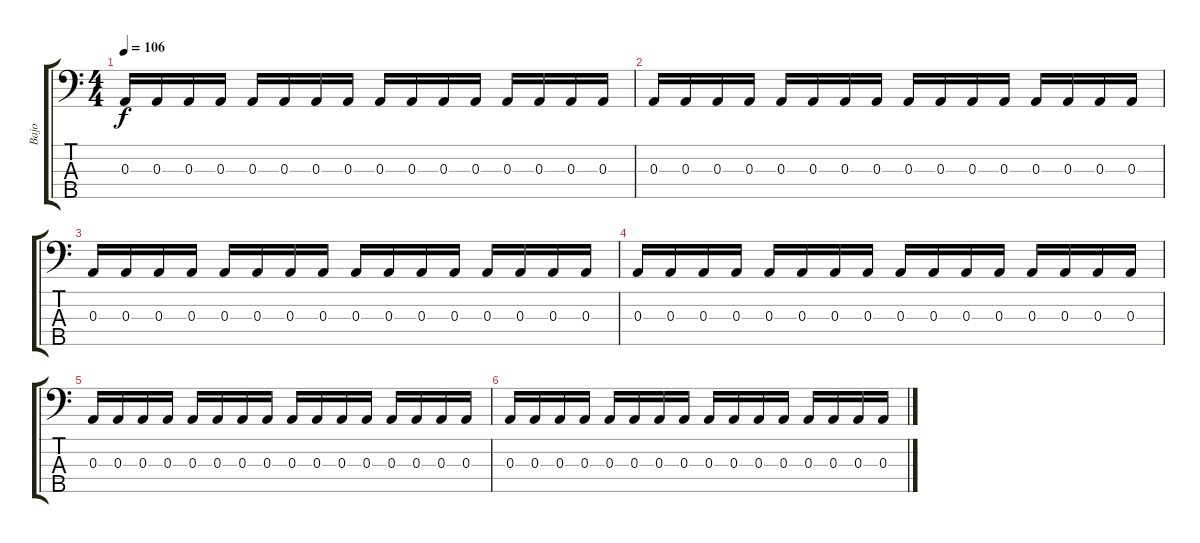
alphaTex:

\track ("Bajo" "Bajo") {instrument electricbasspick}
\staff {score tabs}
\tuning (G2 D2 A1 E1 B0) {hide}
\ts (4 4)
\tempo 106
\clef f4
\ks c
0.3.16{dy f volume 4} 0.3.16 0.3.16 0.3.16 0.3.16 0.3.16 0.3.16 0.3.16 0.3.16 0.3.16 0.3.16 0.3.16 0.3.16 0.3.16 0.3.16 0.3.16 |
0.3.16 0.3.16 0.3.16 0.3.16 0.3.16 0.3.16 0.3.16 0.3.16 0.3.16 0.3.16 0.3.16 0.3.16 0.3.16 0.3.16 0.3.16 0.3.16 |
0.3.16 0.3.16 0.3.16 0.3.16 0.3.16 0.3.16 0.3.16 0.3.16 0.3.16 0.3.16 0.3.16 0.3.16 0.3.16 0.3.16 0.3.16 0.3.16 |
0.3.16 0.3.16 0.3.16 0.3.16 0.3.16 0.3.16 0.3.16 0.3.16 0.3.16 0.3.16 0.3.16 0.3.16 0.3.16 0.3.16 0.3.16 0.3.16 |
0.3.16{volume 0} 0.3.16 0.3.16 0.3.16 0.3.16 0.3.16 0.3.16 0.3.16 0.3.16 0.3.16 0.3.16 0.3.16 0.3.16 0.3.16 0.3.16 0.3.16 |
0.3.16 0.3.16 0.3.16 0.3.16 0.3.16 0.3.16 0.3.16 0.3.16 0.3.16 0.3.16 0.3.16 0.3.16 0.3.16 0.3.16 0.3.16 0.3.16
